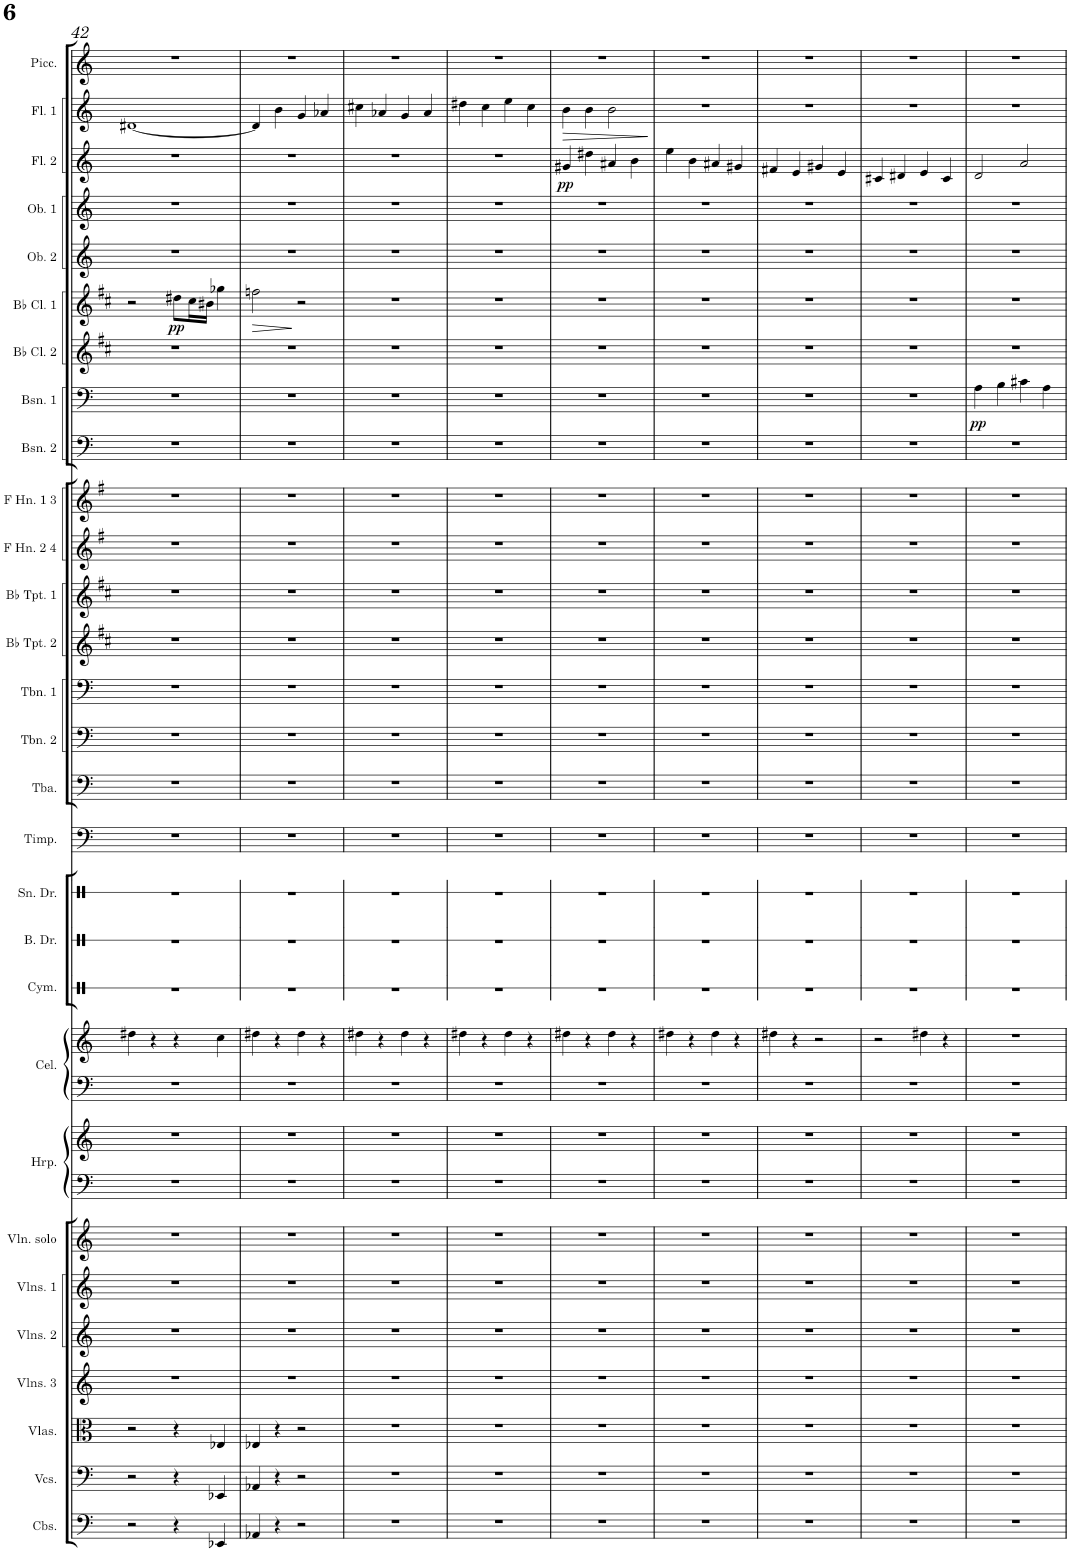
**kern	**kern	**kern	**kern	**kern	**kern	**kern	**kern	**kern	**kern	**kern	**kern	**kern	**kern	**kern	**kern	**kern	**kern	**kern	**kern	**kern	**kern	**kern	**kern	**dynam	**kern	**kern	**dynam	**kern	**kern	**kern	**dynam	**kern	**dynam	**kern
*part29	*part28	*part27	*part26	*part25	*part24	*part23	*part22	*part22	*part21	*part21	*part20	*part19	*part18	*part17	*part16	*part15	*part14	*part13	*part12	*part11	*part10	*part9	*part8	*part8	*part7	*part6	*part6	*part5	*part4	*part3	*part3	*part2	*part2	*part1
*staff31	*staff30	*staff29	*staff28	*staff27	*staff26	*staff25	*staff24	*staff23	*staff22	*staff21	*staff20	*staff19	*staff18	*staff17	*staff16	*staff15	*staff14	*staff13	*staff12	*staff11	*staff10	*staff9	*staff8	*staff8	*staff7	*staff6	*staff6	*staff5	*staff4	*staff3	*staff3	*staff2	*staff2	*staff1
*I"Contrabasses	*I"Violoncellos	*I"Violas	*I"Violins 3	*I"Violins 2	*I"Violins 1	*I"Violin solo	*I"Harp	*	*I"Celesta	*	*I"Cymbal	*I"Bass Drum	*I"Snare Drum	*I"Timpani	*I"Tuba	*I"Trombone 2	*I"Trombone 1	*I"Bb Trumpet 2	*I"Bb Trumpet 1	*I"F Horn 2 &amp; 4	*I"F Horn 1 &amp; 3	*I"Bassoon 2	*I"Bassoon 1	*	*I"Bb Clarinet 2	*I"Bb Clarinet 1	*	*I"Oboe 2	*I"Oboe 1	*I"Flute 2	*	*I"Flute 1	*	*I"Piccolo
*I'Cbs.	*I'Vcs.	*I'Vlas.	*I'Vlns. 3	*I'Vlns. 2	*I'Vlns. 1	*I'Vln. solo	*I'Hrp.	*	*I'Cel.	*	*I'Cym.	*I'B. Dr.	*I'Sn. Dr.	*I'Timp.	*I'Tba.	*I'Tbn. 2	*I'Tbn. 1	*I'Bb Tpt. 2	*I'Bb Tpt. 1	*I'F Hn. 2 4	*I'F Hn. 1 3	*I'Bsn. 2	*I'Bsn. 1	*	*I'Bb Cl. 2	*I'Bb Cl. 1	*	*I'Ob. 2	*I'Ob. 1	*I'Fl. 2	*	*I'Fl. 1	*	*I'Picc.
!!LO:PB:g=z
*clefF4	*clefF4	*clefC3	*clefG2	*clefG2	*clefG2	*clefG2	*clefF4	*clefG2	*clefF4	*clefG2	*clefX	*clefX	*clefX	*clefF4	*clefF4	*clefF4	*clefF4	*clefG2	*clefG2	*clefG2	*clefG2	*clefF4	*clefF4	*	*clefG2	*clefG2	*	*clefG2	*clefG2	*clefG2	*	*clefG2	*	*clefG2
*Trd7c12	*	*	*	*	*	*	*	*	*Trd-7c-12	*Trd-7c-12	*	*	*	*	*	*	*	*Trd1c2	*Trd1c2	*Trd4c7	*Trd4c7	*	*	*	*Trd1c2	*Trd1c2	*	*	*	*	*	*	*	*Trd-7c-12
*k[]	*k[]	*k[]	*k[]	*k[]	*k[]	*k[]	*k[]	*k[]	*k[]	*k[]	*k[]	*k[]	*k[]	*k[]	*k[]	*k[]	*k[]	*k[f#c#]	*k[f#c#]	*k[f#]	*k[f#]	*k[]	*k[]	*	*k[f#c#]	*k[f#c#]	*	*k[]	*k[]	*k[]	*	*k[]	*	*k[]
*M4/4	*M4/4	*M4/4	*M4/4	*M4/4	*M4/4	*M4/4	*M4/4	*M4/4	*M4/4	*M4/4	*M4/4	*M4/4	*M4/4	*M4/4	*M4/4	*M4/4	*M4/4	*M4/4	*M4/4	*M4/4	*M4/4	*M4/4	*M4/4	*	*M4/4	*M4/4	*	*M4/4	*M4/4	*M4/4	*	*M4/4	*	*M4/4
=42	=42	=42	=42	=42	=42	=42	=42	=42	=42	=42	=42	=42	=42	=42	=42	=42	=42	=42	=42	=42	=42	=42	=42	=42	=42	=42	=42	=42	=42	=42	=42	=42	=42	=42
2r	2r	2r	1r	1r	1r	1r	1r	1r	1r	4dd#X\	1r	1r	1r	1r	1r	1r	1r	1r	1r	1r	1r	1r	1r	.	1r	2r	.	1r	1r	1r	.	[1d#X	.	1r
.	.	.	.	.	.	.	.	.	.	4r	.	.	.	.	.	.	.	.	.	.	.	.	.	.	.	.	.	.	.	.	.	.	.	.
!	!	!	!	!	!	!	!	!	!	!	!	!	!	!	!	!	!	!	!	!	!	!	!	!	!	!	!LO:DY:b	!	!	!	!	!	!	!
4r	4r	4r	.	.	.	.	.	.	.	4r	.	.	.	.	.	.	.	.	.	.	.	.	.	.	.	8dd#X\L	pp	.	.	.	.	.	.	.
.	.	.	.	.	.	.	.	.	.	.	.	.	.	.	.	.	.	.	.	.	.	.	.	.	.	16cc#\L	.	.	.	.	.	.	.	.
.	.	.	.	.	.	.	.	.	.	.	.	.	.	.	.	.	.	.	.	.	.	.	.	.	.	16b#X\JJ	.	.	.	.	.	.	.	.
4EE-X/	4EE-X/	4E-X/	.	.	.	.	.	.	.	4cc\	.	.	.	.	.	.	.	.	.	.	.	.	.	.	.	4gg-X\	.	.	.	.	.	.	.	.
=43	=43	=43	=43	=43	=43	=43	=43	=43	=43	=43	=43	=43	=43	=43	=43	=43	=43	=43	=43	=43	=43	=43	=43	=43	=43	=43	=43	=43	=43	=43	=43	=43	=43	=43
!	!	!	!	!	!	!	!	!	!	!	!	!	!	!	!	!	!	!	!	!	!	!	!	!	!	!	!LO:HP:b	!	!	!	!	!	!	!
4AA-X/	4AA-X/	4E-X/	1r	1r	1r	1r	1r	1r	1r	4dd#X\	1r	1r	1r	1r	1r	1r	1r	1r	1r	1r	1r	1r	1r	.	1r	2ffn\	>	1r	1r	1r	.	4d#/]	.	1r
4r	4r	4r	.	.	.	.	.	.	.	4r	.	.	.	.	.	.	.	.	.	.	.	.	.	.	.	.	.	.	.	.	.	4b\	.	.
2r	2r	2r	.	.	.	.	.	.	.	4dd#\	.	.	.	.	.	.	.	.	.	.	.	.	.	.	.	2r	]	.	.	.	.	4g/	.	.
.	.	.	.	.	.	.	.	.	.	4r	.	.	.	.	.	.	.	.	.	.	.	.	.	.	.	.	.	.	.	.	.	4a-X/	.	.
=44	=44	=44	=44	=44	=44	=44	=44	=44	=44	=44	=44	=44	=44	=44	=44	=44	=44	=44	=44	=44	=44	=44	=44	=44	=44	=44	=44	=44	=44	=44	=44	=44	=44	=44
1r	1r	1r	1r	1r	1r	1r	1r	1r	1r	4dd#X\	1r	1r	1r	1r	1r	1r	1r	1r	1r	1r	1r	1r	1r	.	1r	1r	.	1r	1r	1r	.	4cc#X\	.	1r
.	.	.	.	.	.	.	.	.	.	4r	.	.	.	.	.	.	.	.	.	.	.	.	.	.	.	.	.	.	.	.	.	4a-X/	.	.
.	.	.	.	.	.	.	.	.	.	4dd#\	.	.	.	.	.	.	.	.	.	.	.	.	.	.	.	.	.	.	.	.	.	4g/	.	.
.	.	.	.	.	.	.	.	.	.	4r	.	.	.	.	.	.	.	.	.	.	.	.	.	.	.	.	.	.	.	.	.	4a-/	.	.
=45	=45	=45	=45	=45	=45	=45	=45	=45	=45	=45	=45	=45	=45	=45	=45	=45	=45	=45	=45	=45	=45	=45	=45	=45	=45	=45	=45	=45	=45	=45	=45	=45	=45	=45
1r	1r	1r	1r	1r	1r	1r	1r	1r	1r	4dd#X\	1r	1r	1r	1r	1r	1r	1r	1r	1r	1r	1r	1r	1r	.	1r	1r	.	1r	1r	1r	.	4dd#X\	.	1r
.	.	.	.	.	.	.	.	.	.	4r	.	.	.	.	.	.	.	.	.	.	.	.	.	.	.	.	.	.	.	.	.	4cc\	.	.
.	.	.	.	.	.	.	.	.	.	4dd#\	.	.	.	.	.	.	.	.	.	.	.	.	.	.	.	.	.	.	.	.	.	4ee\	.	.
.	.	.	.	.	.	.	.	.	.	4r	.	.	.	.	.	.	.	.	.	.	.	.	.	.	.	.	.	.	.	.	.	4cc\	.	.
=46	=46	=46	=46	=46	=46	=46	=46	=46	=46	=46	=46	=46	=46	=46	=46	=46	=46	=46	=46	=46	=46	=46	=46	=46	=46	=46	=46	=46	=46	=46	=46	=46	=46	=46
!	!	!	!	!	!	!	!	!	!	!	!	!	!	!	!	!	!	!	!	!	!	!	!	!	!	!	!	!	!	!	!LO:DY:b	!	!LO:HP:b	!
1r	1r	1r	1r	1r	1r	1r	1r	1r	1r	4dd#X\	1r	1r	1r	1r	1r	1r	1r	1r	1r	1r	1r	1r	1r	.	1r	1r	.	1r	1r	4g#X/	pp	4b\	>	1r
.	.	.	.	.	.	.	.	.	.	4r	.	.	.	.	.	.	.	.	.	.	.	.	.	.	.	.	.	.	.	4dd#X\	.	4b\	.	.
.	.	.	.	.	.	.	.	.	.	4dd#\	.	.	.	.	.	.	.	.	.	.	.	.	.	.	.	.	.	.	.	4a#X/	.	2b\	.	.
.	.	.	.	.	.	.	.	.	.	4r	.	.	.	.	.	.	.	.	.	.	.	.	.	.	.	.	.	.	.	4b\	.	.	.	.
.	.	.	.	.	.	.	.	.	.	.	.	.	.	.	.	.	.	.	.	.	.	.	.	.	.	.	.	.	.	.	.	.	]	.
=47	=47	=47	=47	=47	=47	=47	=47	=47	=47	=47	=47	=47	=47	=47	=47	=47	=47	=47	=47	=47	=47	=47	=47	=47	=47	=47	=47	=47	=47	=47	=47	=47	=47	=47
1r	1r	1r	1r	1r	1r	1r	1r	1r	1r	4dd#X\	1r	1r	1r	1r	1r	1r	1r	1r	1r	1r	1r	1r	1r	.	1r	1r	.	1r	1r	4ee\	.	1r	.	1r
.	.	.	.	.	.	.	.	.	.	4r	.	.	.	.	.	.	.	.	.	.	.	.	.	.	.	.	.	.	.	4b\	.	.	.	.
.	.	.	.	.	.	.	.	.	.	4dd#\	.	.	.	.	.	.	.	.	.	.	.	.	.	.	.	.	.	.	.	4a#X/	.	.	.	.
.	.	.	.	.	.	.	.	.	.	4r	.	.	.	.	.	.	.	.	.	.	.	.	.	.	.	.	.	.	.	4g#X/	.	.	.	.
=48	=48	=48	=48	=48	=48	=48	=48	=48	=48	=48	=48	=48	=48	=48	=48	=48	=48	=48	=48	=48	=48	=48	=48	=48	=48	=48	=48	=48	=48	=48	=48	=48	=48	=48
1r	1r	1r	1r	1r	1r	1r	1r	1r	1r	4dd#X\	1r	1r	1r	1r	1r	1r	1r	1r	1r	1r	1r	1r	1r	.	1r	1r	.	1r	1r	4f#X/	.	1r	.	1r
.	.	.	.	.	.	.	.	.	.	4r	.	.	.	.	.	.	.	.	.	.	.	.	.	.	.	.	.	.	.	4e/	.	.	.	.
.	.	.	.	.	.	.	.	.	.	2r	.	.	.	.	.	.	.	.	.	.	.	.	.	.	.	.	.	.	.	4g#X/	.	.	.	.
.	.	.	.	.	.	.	.	.	.	.	.	.	.	.	.	.	.	.	.	.	.	.	.	.	.	.	.	.	.	4e/	.	.	.	.
=49	=49	=49	=49	=49	=49	=49	=49	=49	=49	=49	=49	=49	=49	=49	=49	=49	=49	=49	=49	=49	=49	=49	=49	=49	=49	=49	=49	=49	=49	=49	=49	=49	=49	=49
1r	1r	1r	1r	1r	1r	1r	1r	1r	1r	2r	1r	1r	1r	1r	1r	1r	1r	1r	1r	1r	1r	1r	1r	.	1r	1r	.	1r	1r	4c#X/	.	1r	.	1r
.	.	.	.	.	.	.	.	.	.	.	.	.	.	.	.	.	.	.	.	.	.	.	.	.	.	.	.	.	.	4d#X/	.	.	.	.
.	.	.	.	.	.	.	.	.	.	4dd#X\	.	.	.	.	.	.	.	.	.	.	.	.	.	.	.	.	.	.	.	4e/	.	.	.	.
.	.	.	.	.	.	.	.	.	.	4r	.	.	.	.	.	.	.	.	.	.	.	.	.	.	.	.	.	.	.	4c#/	.	.	.	.
=50	=50	=50	=50	=50	=50	=50	=50	=50	=50	=50	=50	=50	=50	=50	=50	=50	=50	=50	=50	=50	=50	=50	=50	=50	=50	=50	=50	=50	=50	=50	=50	=50	=50	=50
!	!	!	!	!	!	!	!	!	!	!	!	!	!	!	!	!	!	!	!	!	!	!	!	!LO:DY:b	!	!	!	!	!	!	!	!	!	!
1r	1r	1r	1r	1r	1r	1r	1r	1r	1r	1r	1r	1r	1r	1r	1r	1r	1r	1r	1r	1r	1r	1r	4A\	pp	1r	1r	.	1r	1r	2d/	.	1r	.	1r
.	.	.	.	.	.	.	.	.	.	.	.	.	.	.	.	.	.	.	.	.	.	.	4B\	.	.	.	.	.	.	.	.	.	.	.
.	.	.	.	.	.	.	.	.	.	.	.	.	.	.	.	.	.	.	.	.	.	.	4c#X\	.	.	.	.	.	.	2a/	.	.	.	.
.	.	.	.	.	.	.	.	.	.	.	.	.	.	.	.	.	.	.	.	.	.	.	4A\	.	.	.	.	.	.	.	.	.	.	.
=	=	=	=	=	=	=	=	=	=	=	=	=	=	=	=	=	=	=	=	=	=	=	=	=	=	=	=	=	=	=	=	=	=	=
*-	*-	*-	*-	*-	*-	*-	*-	*-	*-	*-	*-	*-	*-	*-	*-	*-	*-	*-	*-	*-	*-	*-	*-	*-	*-	*-	*-	*-	*-	*-	*-	*-	*-	*-
